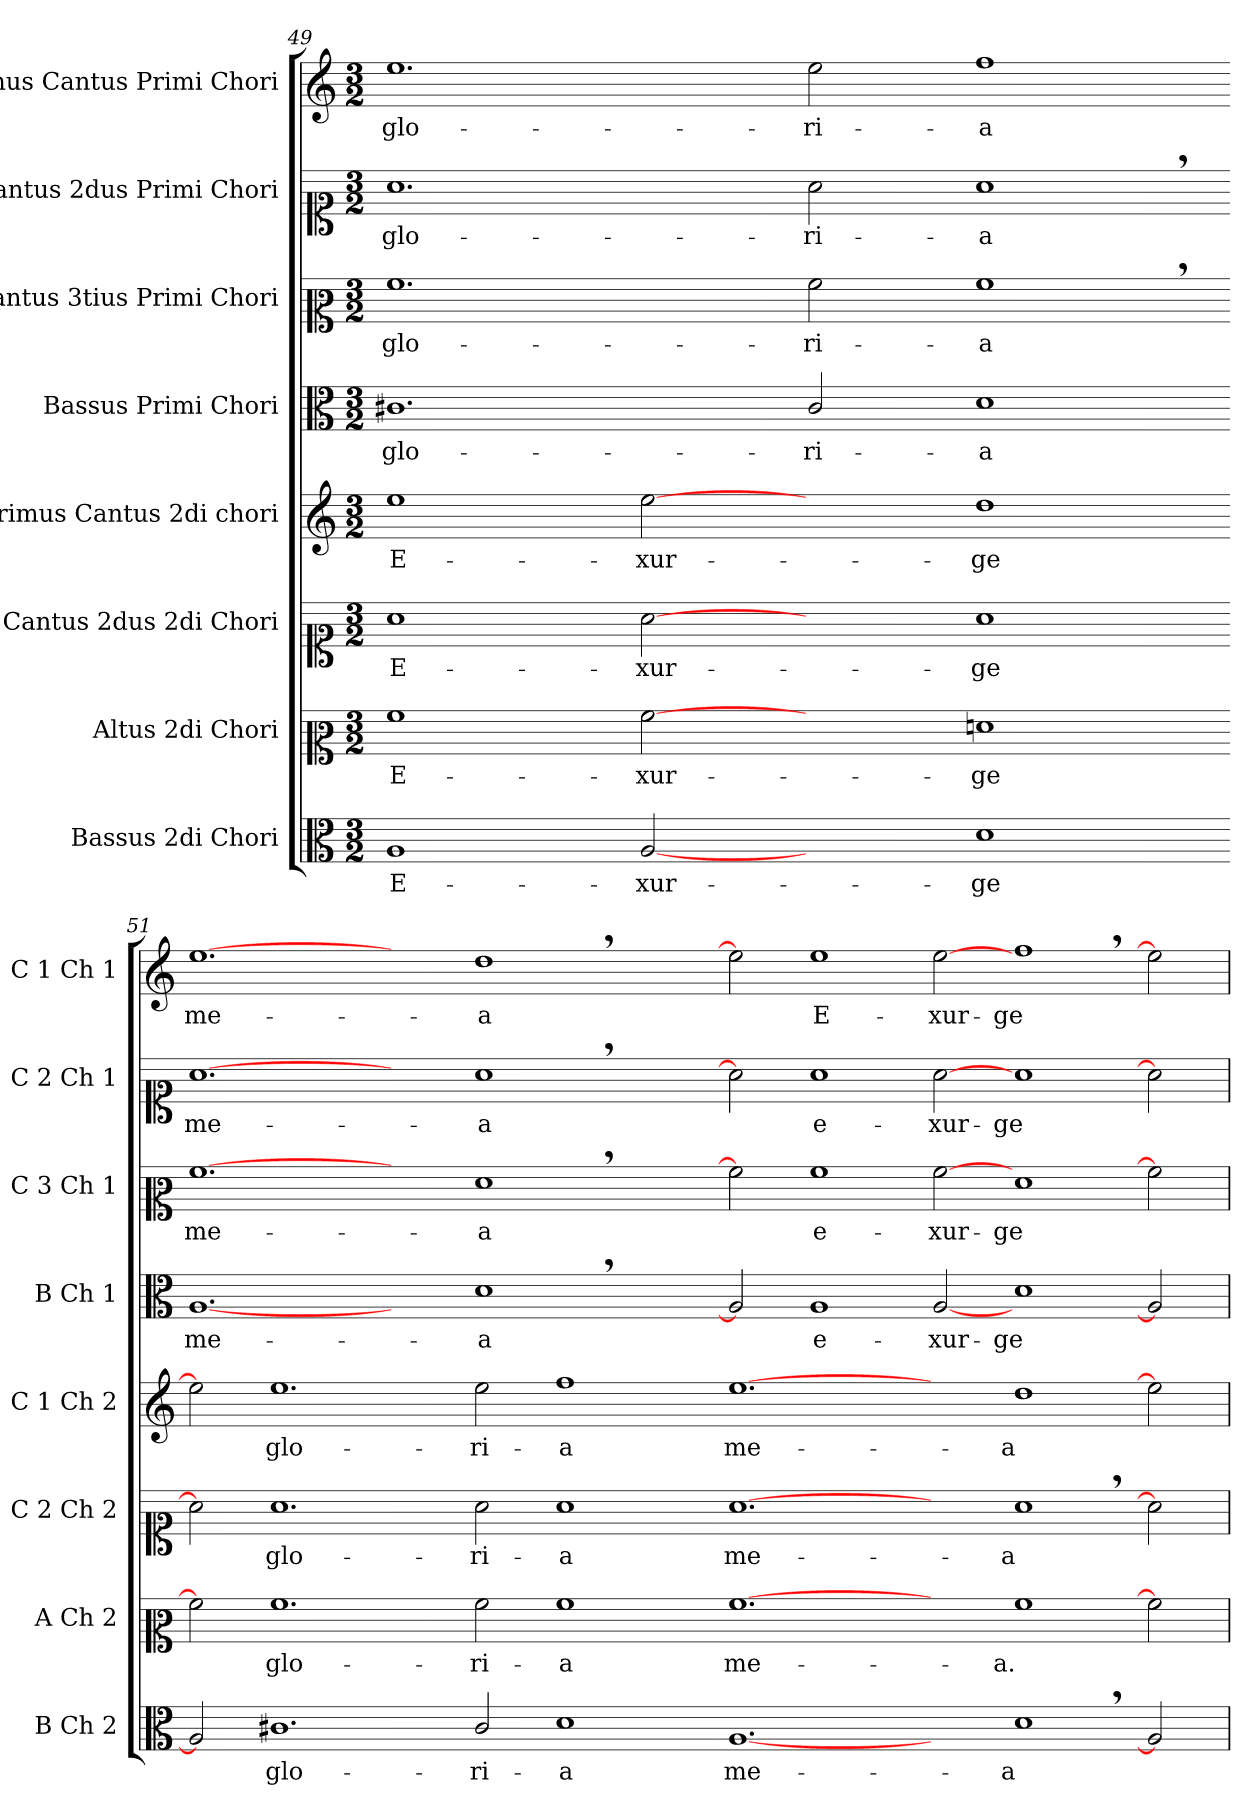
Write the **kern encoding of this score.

**kern	**text	**kern	**text	**kern	**text	**kern	**text	**kern	**text	**kern	**text	**kern	**text	**kern	**text
*part8	*part8	*part7	*part7	*part6	*part6	*part5	*part5	*part4	*part4	*part3	*part3	*part2	*part2	*part1	*part1
*staff8	*staff8	*staff7	*staff7	*staff6	*staff6	*staff5	*staff5	*staff4	*staff4	*staff3	*staff3	*staff2	*staff2	*staff1	*staff1
*I"Bassus 2di Chori	*	*I"Altus 2di Chori	*	*I"Cantus 2dus 2di Chori	*	*I"Primus Cantus 2di chori	*	*I"Bassus Primi Chori	*	*I"Cantus 3tius Primi Chori	*	*I"Cantus 2dus Primi Chori	*	*I"1mus Cantus Primi Chori	*
*I'B Ch 2	*	*I'A Ch 2	*	*I'C 2 Ch 2	*	*I'C 1 Ch 2	*	*I'B Ch 1	*	*I'C 3 Ch 1	*	*I'C 2 Ch 1	*	*I'C 1 Ch 1	*
*clefC3	*	*clefC2	*	*clefC1	*	*clefG2	*	*clefC3	*	*clefC2	*	*clefC1	*	*clefG2	*
*k[]	*	*k[]	*	*k[]	*	*k[]	*	*k[]	*	*k[]	*	*k[]	*	*k[]	*
*M3/2	*	*M3/2	*	*M3/2	*	*M3/2	*	*M3/2	*	*M3/2	*	*M3/2	*	*M3/2	*
=49	=49	=49	=49	=49	=49	=49	=49	=49	=49	=49	=49	=49	=49	=49	=49
1A/	E-	1a\	E-	1a\	E-	1ee\	E-	1.c#X\	glo-	1.a\	glo-	1.a\	glo-	1.ee\	glo-
[2A/	-xur-	[2a\	-xur-	[2a\	-xur-	[2ee\	-xur-	.	.	.	.	.	.	.	.
2ryy	.	2ryy	.	2ryy	.	2ryy	.	2c#/	-ri-	2a\	-ri-	2a\	-ri-	2ee\	-ri-
1d\	-ge	1fn\	-ge	1a\	-ge	1dd\	-ge	1d\	-a	1a,<\	-a	1a,<\	-a	1ff\	-a
=51-	=51-	=51-	=51-	=51-	=51-	=51-	=51-	=51-	=51-	=51-	=51-	=51-	=51-	=51-	=51-
2A/]	.	2a\]	.	2a\]	.	2ee\]	.	[1.A/	me-	[1.a\	me-	[1.a\	me-	[1.ee\	me-
1.c#X\	glo-	1.a\	glo-	1.a\	glo-	1.ee\	glo-	.	.	.	.	.	.	.	.
.	.	.	.	.	.	.	.	2ryy	.	2ryy	.	2ryy	.	2ryy	.
2c#/	-ri-	2a\	-ri-	2a\	-ri-	2ee\	-ri-	1d,<\	-a	1f,<\	-a	1a,<\	-a	1dd,<\	-a
1d\	-a	1a\	-a	1a\	-a	1ff\	-a	.	.	.	.	.	.	.	.
.	.	.	.	.	.	.	.	2ryy	.	2ryy	.	2ryy	.	2ryy	.
=53-	=53-	=53-	=53-	=53-	=53-	=53-	=53-	=53-	=53-	=53-	=53-	=53-	=53-	=53-	=53-
[1.A/	me-	[1.a\	me-	[1.a\	me-	[1.ee\	me-	2A/]	.	2a\]	.	2a\]	.	2ee\]	.
.	.	.	.	.	.	.	.	1A/	e-	1a\	e-	1a\	e-	1ee\	E-
2ryy	.	2ryy	.	2ryy	.	2ryy	.	[2A/	-xur-	[2a\	-xur-	[2a\	-xur-	[2ee\	-xur-
1d,<\	-a	1a\	-a.	1a,<\	-a	1dd\	-a	1d\	-ge	1f\	-ge	1a\	-ge	1ff,<\	-ge
=54-	=54-	=54-	=54-	=54-	=54-	=54-	=54-	=54-	=54-	=54-	=54-	=54-	=54-	=54-	=54-
2A/]	.	2a\]	.	2a\]	.	2ee\]	.	2A/]	.	2a\]	.	2a\]	.	2ee\]	.
=	=	=	=	=	=	=	=	=	=	=	=	=	=	=	=
*-	*-	*-	*-	*-	*-	*-	*-	*-	*-	*-	*-	*-	*-	*-	*-
